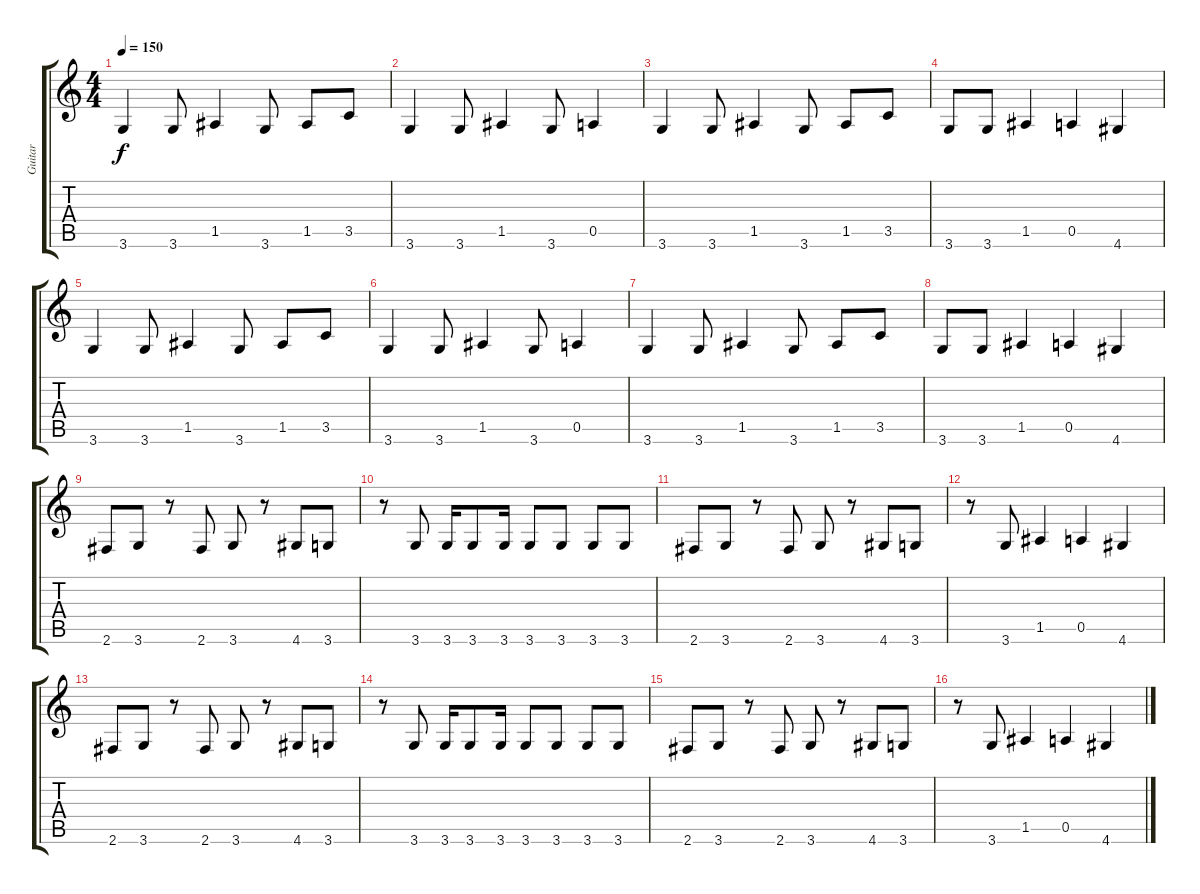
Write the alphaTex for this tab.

\track ("Guitar" "Guitar") {instrument overdrivenguitar}
\staff {score tabs}
\tuning (E4 B3 G3 D3 A2 E2) {hide}
\ts (4 4)
\tempo 150
\clef g2
\ks c
3.6.4{dy f} 3.6.8 1.5.4 3.6.8 1.5.8 3.5.8 |
3.6.4 3.6.8 1.5.4 3.6.8 0.5.4 |
3.6.4 3.6.8 1.5.4 3.6.8 1.5.8 3.5.8 |
3.6.8 3.6.8 1.5.4 0.5.4 4.6.4 |
3.6.4 3.6.8 1.5.4 3.6.8 1.5.8 3.5.8 |
3.6.4 3.6.8 1.5.4 3.6.8 0.5.4 |
3.6.4 3.6.8 1.5.4 3.6.8 1.5.8 3.5.8 |
3.6.8 3.6.8 1.5.4 0.5.4 4.6.4 |
2.6.8 3.6.8 r.8 2.6.8 3.6.8 r.8 4.6.8 3.6.8 |
r.8 3.6.8 3.6.16 3.6.8 3.6.16 3.6.8 3.6.8 3.6.8 3.6.8 |
2.6.8 3.6.8 r.8 2.6.8 3.6.8 r.8 4.6.8 3.6.8 |
r.8 3.6.8 1.5.4 0.5.4 4.6.4 |
2.6.8 3.6.8 r.8 2.6.8 3.6.8 r.8 4.6.8 3.6.8 |
r.8 3.6.8 3.6.16 3.6.8 3.6.16 3.6.8 3.6.8 3.6.8 3.6.8 |
2.6.8 3.6.8 r.8 2.6.8 3.6.8 r.8 4.6.8 3.6.8 |
r.8 3.6.8 1.5.4 0.5.4 4.6.4
